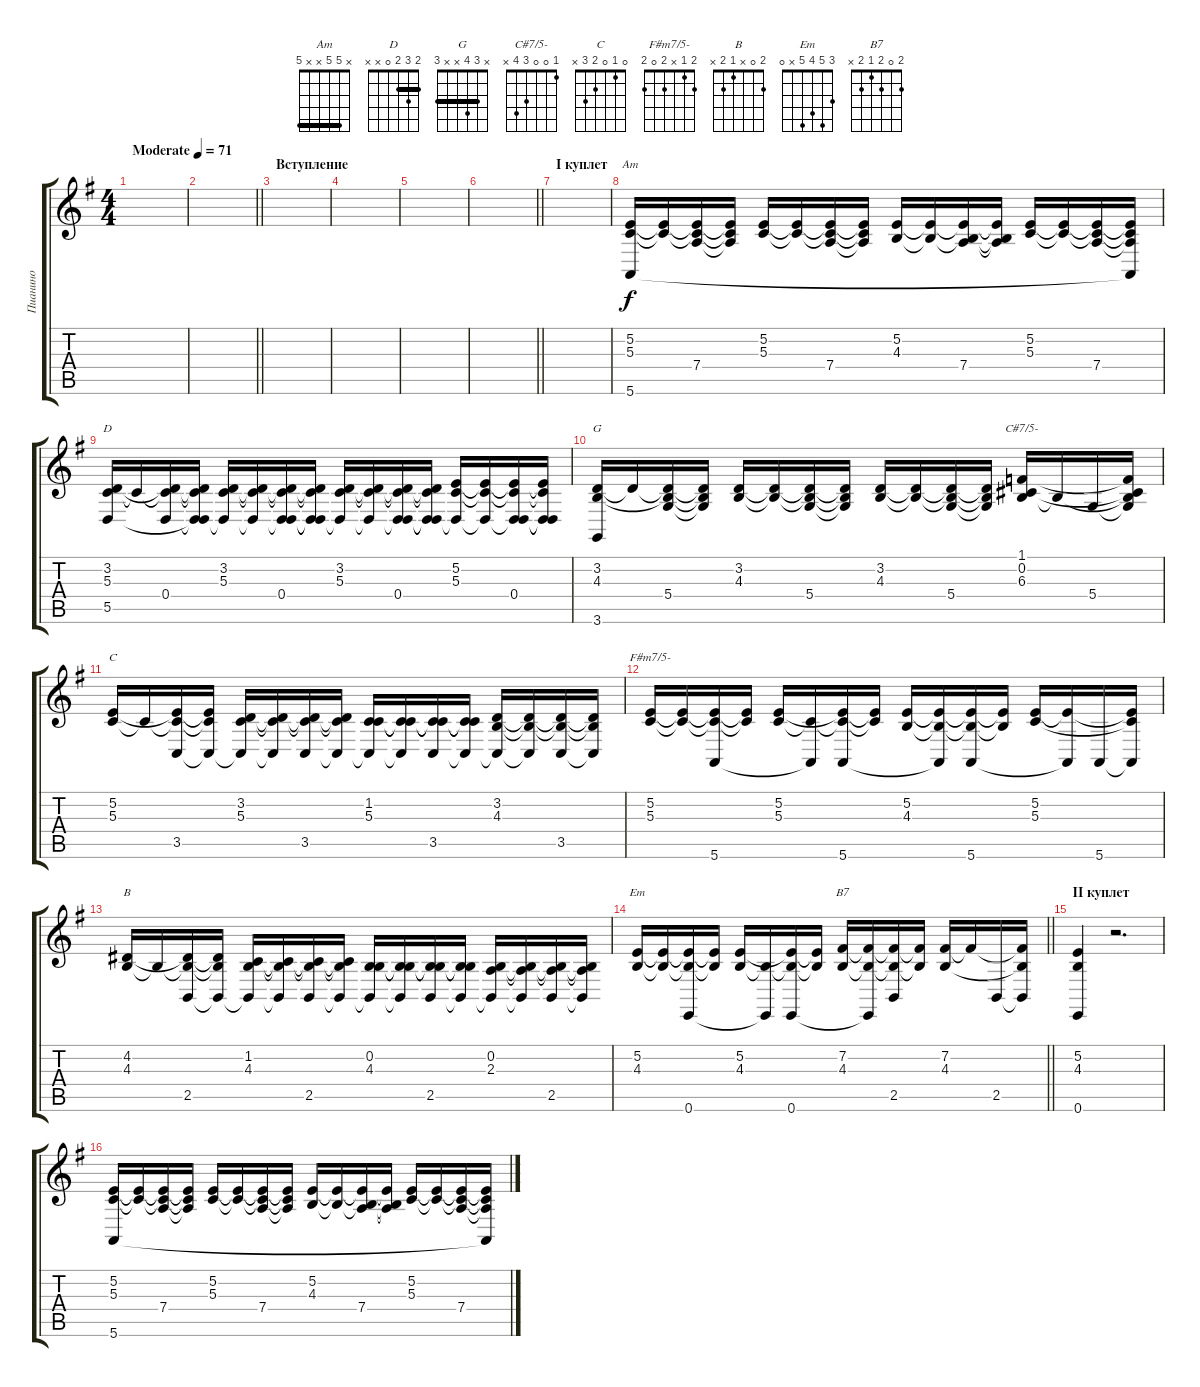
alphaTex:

\track ("Пианино" "Пианино") {instrument acousticgrandpiano}
\staff {score tabs}
\tuning (E4 B3 G3 D3 A2 E2) {hide}
\chord ("Am" x 5 5 x x 5) {barre 5}
\chord ("D" 2 3 2 0 x x) {barre 2}
\chord ("G" x 3 4 x x 3) {barre 3}
\chord ("C#7/5-" 1 0 0 3 4 x)
\chord ("C" 0 1 0 2 3 x)
\chord ("F#m7/5-" 2 1 x 2 0 2)
\chord ("B" 2 0 x 1 2 x)
\chord ("Em" 3 5 4 5 x 0)
\chord ("B7" 2 0 2 1 2 x)
\ts (4 4)
\section ("" "")
\tempo (71 "Moderate")
\clef g2
\ks eminor
|
\barLineRight lightlight
|
\section ("" "Вступление")
|
|
|
\barLineRight lightlight
|
\section ("" "I куплет")
|
(5.2 5.3 5.6).16{ch "Am"} (5.2{t} 5.3{t}).16 (5.2{t} 5.3{t} 7.4).16 (5.2{t} 5.3{t} 7.4{t}).16 (5.2 5.3).16 (5.2{t} 5.3{t}).16 (5.2{t} 5.3{t} 7.4).16 (5.2{t} 5.3{t} 7.4{t}).16 (5.2 4.3).16 (5.2{t} 4.3{t}).16 (5.2{t} 4.3{t} 7.4).16 (5.2{t} 4.3{t} 7.4{t}).16 (5.2 5.3).16 (5.2{t} 5.3{t}).16 (5.2{t} 5.3{t} 7.4).16 (5.2{t} 5.3{t} 7.4{t} 5.6{t}).16 |
(3.2 5.3 5.5).16{ch "D"} 5.3{t}.16 (3.2{t} 5.3{t} 0.4).16 (3.2{t} 5.3{t} 0.4{t} 5.5{t}).16 (3.2 5.3 5.5{t}).16 (3.2{t} 5.3{t} 5.5{t}).16 (3.2{t} 5.3{t} 0.4 5.5{t}).16 (3.2{t} 5.3{t} 0.4{t} 5.5{t}).16 (3.2 5.3 5.5{t}).16 (3.2{t} 5.3{t} 5.5{t}).16 (3.2{t} 5.3{t} 0.4 5.5{t}).16 (3.2{t} 5.3{t} 0.4{t} 5.5{t}).16 (5.2 5.3 5.5{t}).16 (5.2{t} 5.3{t} 5.5{t}).16 (5.2{t} 5.3{t} 0.4 5.5{t}).16 (5.2{t} 5.3{t} 0.4{t} 5.5{t}).16 |
(3.2 4.3 3.6).16{ch "G"} 3.2{t}.16 (3.2{t} 4.3{t} 5.4).16 (3.2{t} 4.3{t} 5.4{t}).16 (3.2 4.3).16 (3.2{t} 4.3{t}).16 (3.2{t} 4.3{t} 5.4).16 (3.2{t} 4.3{t} 5.4{t}).16 (3.2 4.3).16 (3.2{t} 4.3{t}).16 (3.2{t} 4.3{t} 5.4).16 (3.2{t} 4.3{t} 5.4{t}).16 (1.1 0.2 6.3).16{ch "C#7/5-"} 0.2{t}.16 5.4.16 (1.1{t} 0.2{t} 6.3{t} 5.4{t}).16 |
(5.2 5.3).16{ch "C"} 5.3{t}.16 (5.2{t} 5.3{t} 3.5).16 (5.2{t} 5.3{t} 3.5{t}).16 (3.2 5.3 3.5{t}).16 (3.2{t} 5.3{t} 3.5{t}).16 (3.2{t} 5.3{t} 3.5).16 (3.2{t} 5.3{t} 3.5{t}).16 (1.2 5.3 3.5{t}).16 (1.2{t} 5.3{t} 3.5{t}).16 (1.2{t} 5.3{t} 3.5).16 (1.2{t} 5.3{t} 3.5{t}).16 (3.2 4.3 3.5{t}).16 (3.2{t} 4.3{t} 3.5{t}).16 (3.2{t} 4.3{t} 3.5).16 (3.2{t} 4.3{t} 3.5{t}).16 |
(5.2 5.3).16{ch "F#m7/5-"} (5.2{t} 5.3{t}).16 (5.2{t} 5.3{t} 5.6).16 (5.2{t} 5.3{t}).16 (5.2 5.3).16 (5.3{t} 5.6{t}).16 (5.2{t} 5.3{t} 5.6).16 (5.2{t} 5.3{t}).16 (5.2 4.3).16 (5.2{t} 4.3{t} 5.6{t}).16 (5.2{t} 4.3{t} 5.6).16 (5.2{t} 4.3{t}).16 (5.2 5.3).16 (5.2{t} 5.6{t}).16 5.6.16 (5.2{t} 5.3{t} 5.6{t}).16 |
(4.2 4.3).16{ch "B"} 4.3{t}.16 (4.2{t} 4.3{t} 2.5).16 (4.2{t} 4.3{t} 2.5{t}).16 (1.2 4.3 2.5{t}).16 (1.2{t} 4.3{t} 2.5{t}).16 (1.2{t} 4.3{t} 2.5).16 (1.2{t} 4.3{t} 2.5{t}).16 (0.2 4.3 2.5{t}).16 (0.2{t} 4.3{t} 2.5{t}).16 (0.2{t} 4.3{t} 2.5).16 (0.2{t} 4.3{t} 2.5{t}).16 (0.2 2.3 2.5{t}).16 (0.2{t} 2.3{t} 2.5{t}).16 (0.2{t} 2.3{t} 2.5).16 (0.2{t} 2.3{t} 2.5{t}).16 |
\barLineRight lightlight
(5.2 4.3).16{ch "Em"} (5.2{t} 4.3{t}).16 (5.2{t} 4.3{t} 0.6).16 (5.2{t} 4.3{t}).16 (5.2 4.3).16 (4.3{t} 0.6{t}).16 (5.2{t} 4.3{t} 0.6).16 (5.2{t} 4.3{t}).16 (7.2 4.3).16{ch "B7"} (7.2{t} 4.3{t} 0.6{t}).16 (7.2{t} 4.3{t} 2.5).16 (7.2{t} 4.3{t}).16 (7.2 4.3).16 7.2{t}.16 2.5.16 (7.2{t} 4.3{t} 2.5{t}).16 |
\section ("" "II куплет")
(5.2 4.3 0.6).4 r.2{d} |
(5.2 5.3 5.6).16 (5.2{t} 5.3{t}).16 (5.2{t} 5.3{t} 7.4).16 (5.2{t} 5.3{t} 7.4{t}).16 (5.2 5.3).16 (5.2{t} 5.3{t}).16 (5.2{t} 5.3{t} 7.4).16 (5.2{t} 5.3{t} 7.4{t}).16 (5.2 4.3).16 (5.2{t} 4.3{t}).16 (5.2{t} 4.3{t} 7.4).16 (5.2{t} 4.3{t} 7.4{t}).16 (5.2 5.3).16 (5.2{t} 5.3{t}).16 (5.2{t} 5.3{t} 7.4).16 (5.2{t} 5.3{t} 7.4{t} 5.6{t}).16
